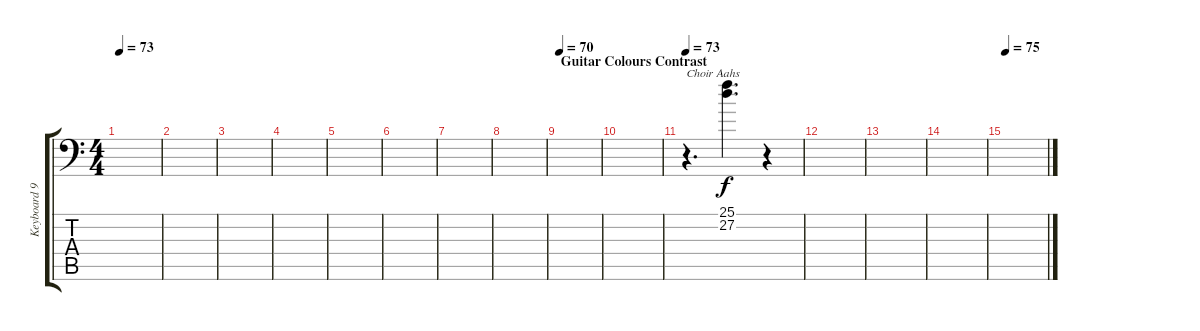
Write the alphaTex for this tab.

\track ("Keyboard 9 Ladd" "Keyboard 9") {instrument lead2sawtooth}
\staff {score tabs}
\tuning (E3 B2 G2 D2 A1 E1) {hide}
\ts (4 4)
\tempo 73
\clef f4
\ks c
|
|
|
|
|
|
|
|
\section ("" "Guitar Colours Contrast")
\tempo 70
|
|
\tempo 73
r.4{d txt "Choir Aahs" instrument choiraahs} (25.1 27.2).4{d} r.4 |
|
|
|
\tempo 75
